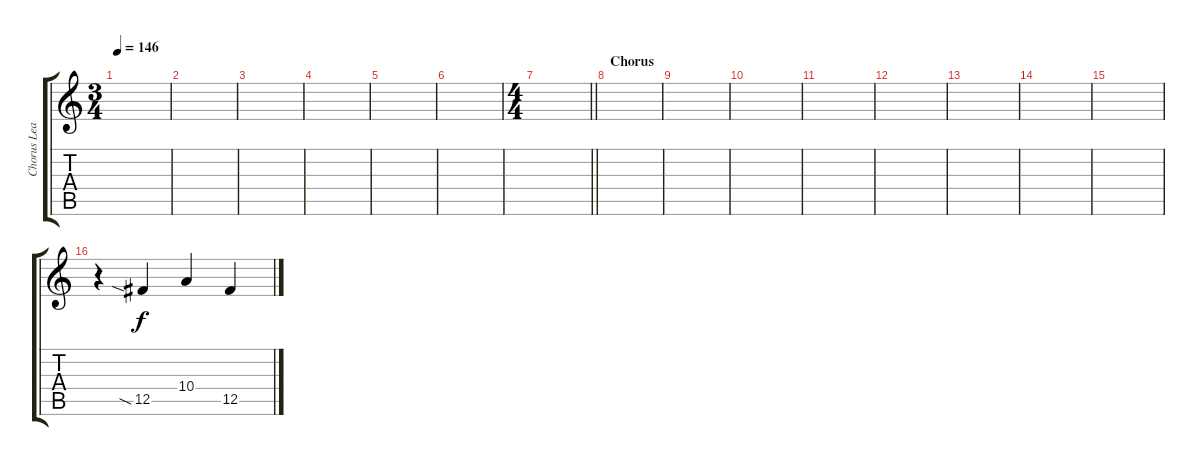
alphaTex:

\track ("Chorus Lead" "Chorus Lea") {instrument distortionguitar bank 255}
\staff {score tabs}
\tuning (Db4 Ab3 E3 B2 Gb2 B1) {hide}
\ts (3 4)
\tempo 146
\clef g2
\ks c
|
|
|
|
|
|
\ts (4 4)
\barLineRight lightlight
|
\section ("" "Chorus")
|
|
|
|
|
|
|
|
r.4 12.5{sia}.4 10.4.4{beam merge} 12.5.4
